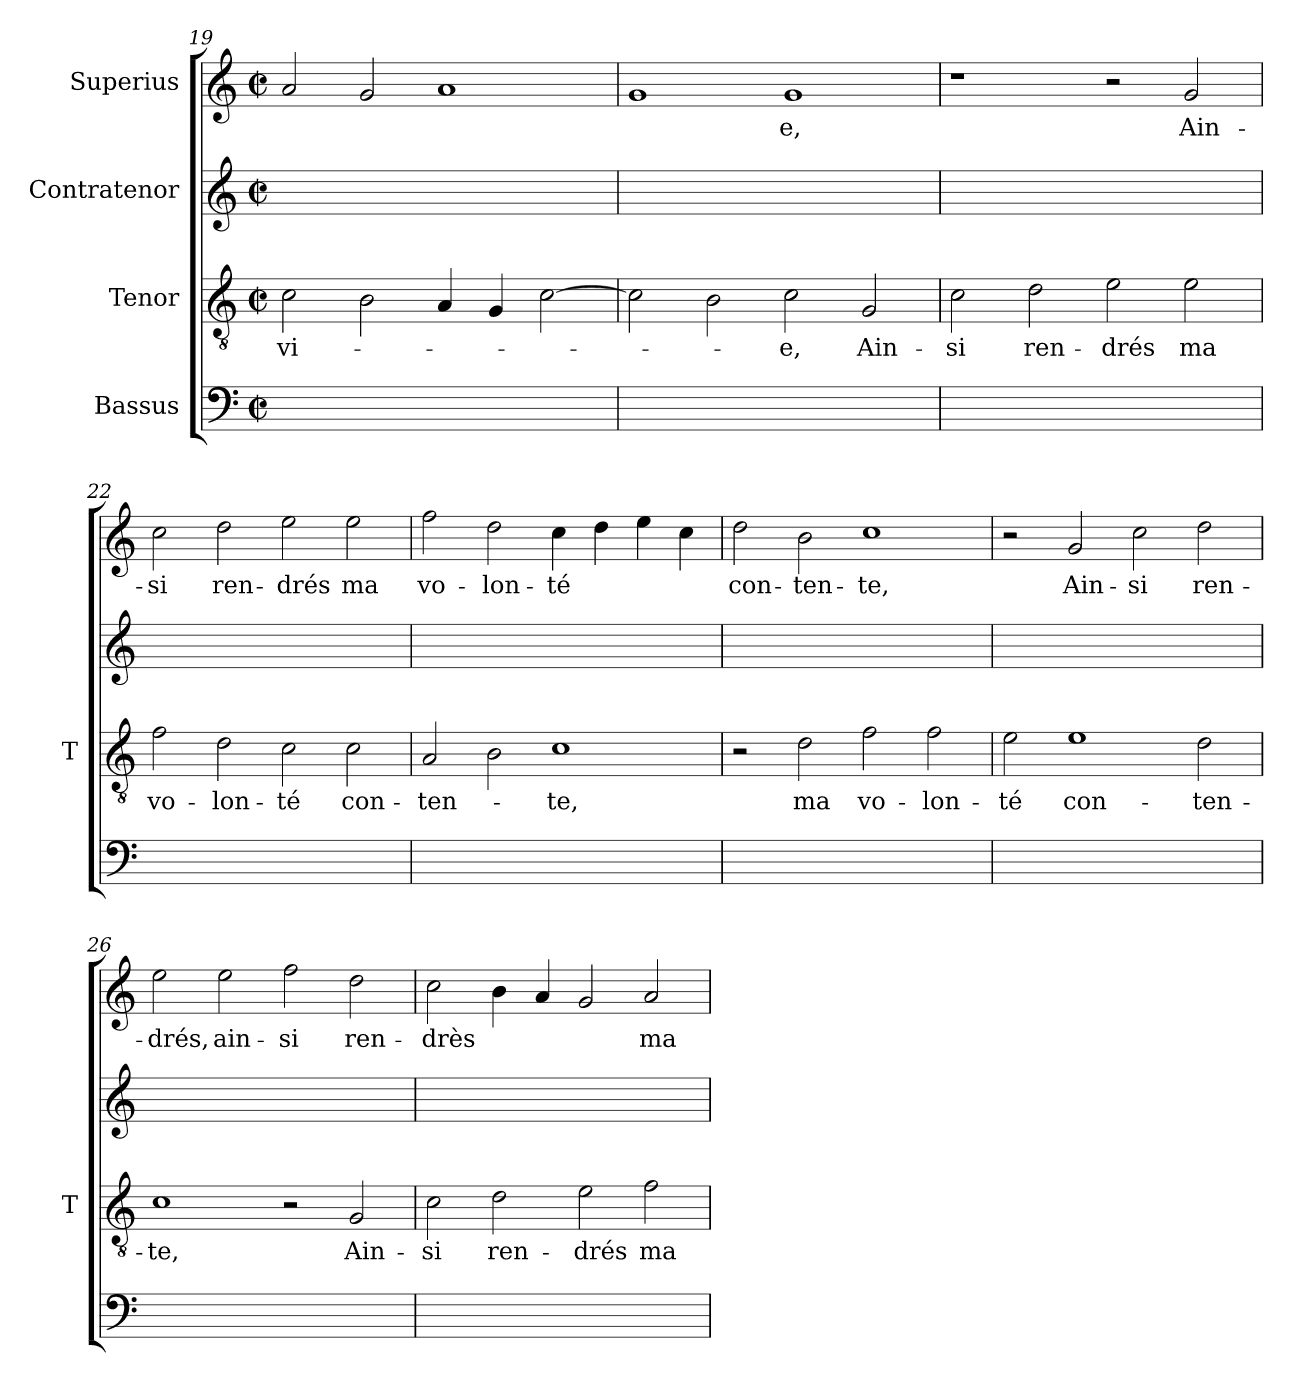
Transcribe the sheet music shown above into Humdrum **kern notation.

**kern	**kern	**text	**kern	**kern	**text
*part4	*part3	*part3	*part2	*part1	*part1
*staff4	*staff3	*staff3	*staff2	*staff1	*staff1
*I"Bassus	*I"Tenor	*	*I"Contratenor	*I"Superius	*
*	*I'T	*	*	*	*
!!LO:PB:g=z
*clefF4	*clefGv2	*	*clefG2	*clefG2	*
*k[]	*k[]	*	*k[]	*k[]	*
*C:	*C:	*	*C:	*C:	*
*M2/2	*M2/2	*	*M2/2	*M2/2	*
*met(c|)	*met(c|)	*	*met(c|)	*met(c|)	*
=19	=19	=19	=19	=19	=19
1ryy	2c	vi-	1ryy	2a	.
.	2B	.	.	2g	.
1ryy	4A	.	1ryy	1a	.
.	4G	.	.	.	.
.	[2c	.	.	.	.
=20	=20	=20	=20	=20	=20
1ryy	2c]	.	1ryy	1g	.
.	2B	.	.	.	.
1ryy	2c	-e,	1ryy	1g	-e,
.	2G	Ain-	.	.	.
=21	=21	=21	=21	=21	=21
1ryy	2c	-si	1ryy	1r	.
.	2d	ren-	.	.	.
1ryy	2e	-drés	1ryy	2r	.
.	2e	-ma	.	2g	Ain-
=22	=22	=22	=22	=22	=22
1ryy	2f	vo-	1ryy	2cc	-si
.	2d	lon-	.	2dd	ren-
1ryy	2c	-té	1ryy	2ee	-drés
.	2c	con-	.	2ee	-ma
!!LO:PB:g=z
=23	=23	=23	=23	=23	=23
1ryy	2A	ten-	1ryy	2ff	vo-
.	2B	.	.	2dd	lon-
1ryy	1c	-te,	1ryy	4cc	-té
.	.	.	.	4dd	.
.	.	.	.	4ee	.
.	.	.	.	4cc	.
=24	=24	=24	=24	=24	=24
1ryy	2r	.	1ryy	2dd	con-
.	2d	-ma	.	2b	ten-
1ryy	2f	vo-	1ryy	1cc	-te,
.	2f	lon-	.	.	.
=25	=25	=25	=25	=25	=25
1ryy	2e	-té	1ryy	2r	.
.	1e	con-	.	2g	Ain-
1ryy	.	.	1ryy	2cc	-si
.	2d	ten-	.	2dd	ren-
=26	=26	=26	=26	=26	=26
1ryy	1c	-te,	1ryy	2ee	-drés,
.	.	.	.	2ee	ain-
1ryy	2r	.	1ryy	2ff	-si
.	2G	Ain-	.	2dd	ren-
!!LO:PB:g=z
=27	=27	=27	=27	=27	=27
1ryy	2c	-si	1ryy	2cc	-drès
.	2d	ren-	.	4b	.
.	.	.	.	4a	.
1ryy	2e	-drés	1ryy	2g	.
.	2f	-ma	.	2a	-ma
=	=	=	=	=	=
*-	*-	*-	*-	*-	*-
